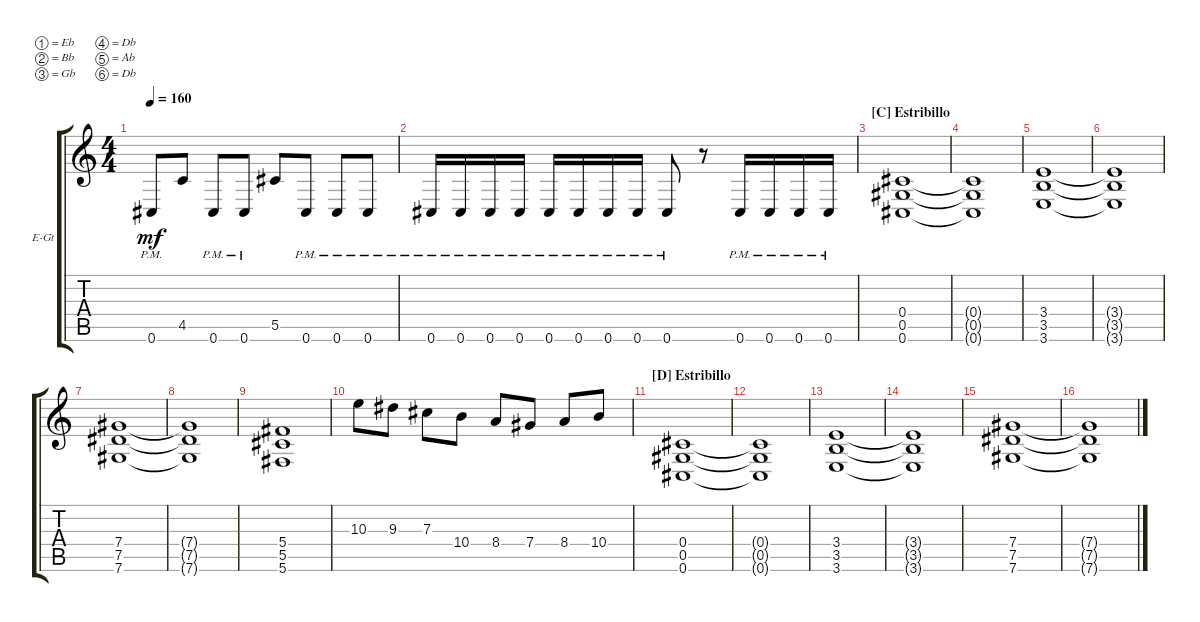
\bracketExtendMode groupsimilarinstruments
\firstSystemTrackNameOrientation horizontal
\otherSystemsTrackNameOrientation horizontal
\track ("Matt Heafy" "E-Gt") {instrument distortionguitar}
\staff {score tabs}
\tuning (Eb4 Bb3 Gb3 Db3 Ab2 Db2)
\ts (4 4)
\tempo 160
\clef g2
\ks c
0.6{pm}.8{dy mf} 4.5.8 0.6{pm}.8 0.6{pm}.8 5.5.8 0.6{pm}.8 0.6{pm}.8 0.6{pm}.8 |
0.6{pm}.16 0.6{pm}.16 0.6{pm}.16 0.6{pm}.16 0.6{pm}.16 0.6{pm}.16 0.6{pm}.16 0.6{pm}.16 0.6{pm}.8 r.8 0.6{pm}.16 0.6{pm}.16 0.6{pm}.16 0.6{pm}.16 |
\section ("C" "Estribillo")
(0.6 0.5 0.4).1 |
(0.4{t} 0.5{t} 0.6{t}).1 |
(3.6 3.5 3.4).1 |
(3.4{t} 3.5{t} 3.6{t}).1 |
(7.6 7.5 7.4).1 |
(7.4{t} 7.5{t} 7.6{t}).1 |
(5.6 5.5 5.4).1 |
10.3.8 9.3.8 7.3.8 10.4.8 8.4.8 7.4.8 8.4.8 10.4.8 |
\section ("D" "Estribillo")
(0.6 0.5 0.4).1 |
(0.4{t} 0.5{t} 0.6{t}).1 |
(3.6 3.5 3.4).1 |
(3.4{t} 3.5{t} 3.6{t}).1 |
(7.6 7.5 7.4).1 |
(7.4{t} 7.5{t} 7.6{t}).1
